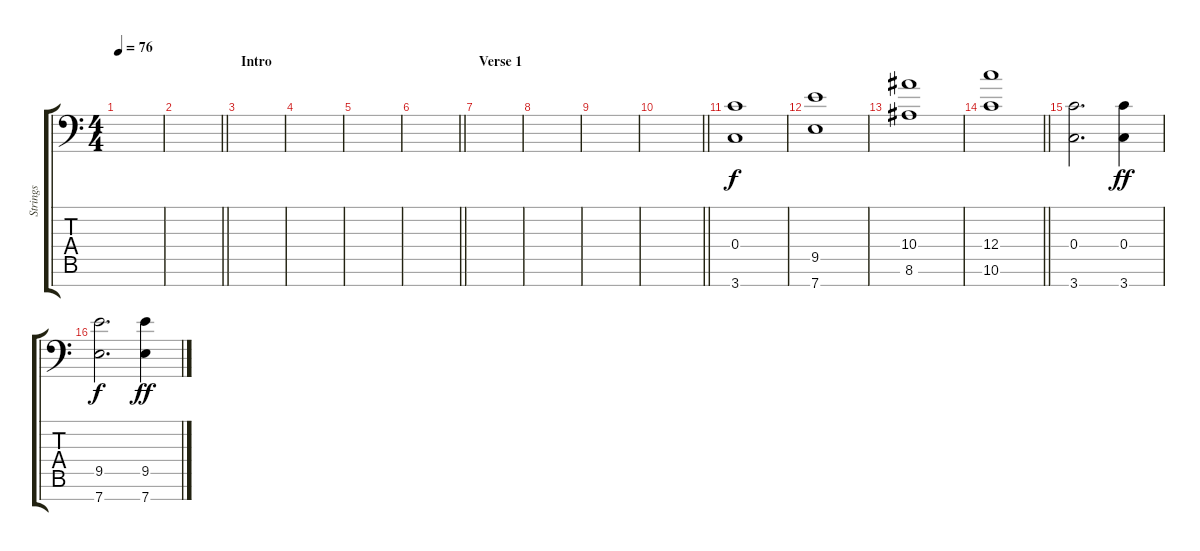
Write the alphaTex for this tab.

\track ("Strings" "Strings") {instrument acousticguitarsteel}
\staff {score tabs}
\tuning (D4 A3 F3 C3 G2 D2 A1) {hide}
\ts (4 4)
\tempo 76
\clef f4
\ks c
|
\barLineRight lightlight
|
\section ("" "Intro")
|
|
|
\barLineRight lightlight
|
\section ("" "Verse 1")
|
|
|
\barLineRight lightlight
|
(0.4 3.7).1 |
(9.5 7.7).1 |
(10.4 8.6).1 |
\barLineRight lightlight
(12.4 10.6).1 |
(0.4 3.7).2{d} (0.4 3.7).4{dy ff} |
(9.5 7.7).2{d dy f} (9.5 7.7).4{dy ff}
